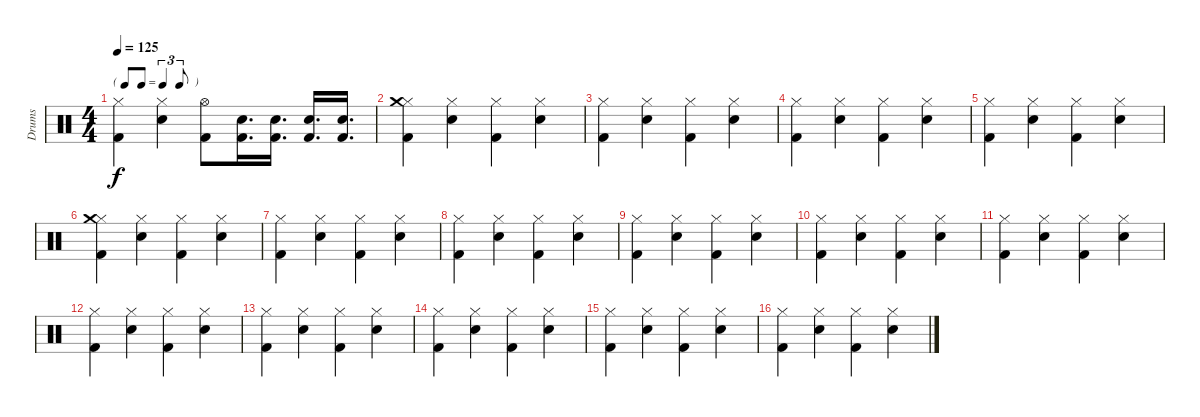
\track ("Drums" "Drums") {instrument percussion}
\staff {score}
\articulation defaults
\ts (4 4)
\tf triplet8th
\tempo 125
\clef neutral
\ks c
("Hi-Hat (closed)" "Kick (hit) 2").4{dy f} ("Hi-Hat (closed)" "Electric Snare (hit)").4 ("Hi-Hat (open)" "Kick (hit) 2").8 ("Electric Snare (hit)" "Kick (hit) 2").16{d} ("Electric Snare (hit)" "Kick (hit) 2").16{d} ("Electric Snare (hit)" "Kick (hit) 2").16{d} ("Electric Snare (hit)" "Kick (hit) 2").16{d} |
("Hi-Hat (closed)" "Crash medium (hit)" "Kick (hit) 2").4 ("Hi-Hat (closed)" "Electric Snare (hit)").4 ("Hi-Hat (closed)" "Kick (hit) 2").4 ("Hi-Hat (closed)" "Electric Snare (hit)").4 |
("Hi-Hat (closed)" "Kick (hit) 2").4 ("Hi-Hat (closed)" "Electric Snare (hit)").4 ("Hi-Hat (closed)" "Kick (hit) 2").4 ("Hi-Hat (closed)" "Electric Snare (hit)").4 |
("Hi-Hat (closed)" "Kick (hit) 2").4 ("Hi-Hat (closed)" "Electric Snare (hit)").4 ("Hi-Hat (closed)" "Kick (hit) 2").4 ("Hi-Hat (closed)" "Electric Snare (hit)").4 |
("Hi-Hat (closed)" "Kick (hit) 2").4 ("Hi-Hat (closed)" "Electric Snare (hit)").4 ("Hi-Hat (closed)" "Kick (hit) 2").4 ("Hi-Hat (closed)" "Electric Snare (hit)").4 |
("Hi-Hat (closed)" "Crash medium (hit)" "Kick (hit) 2").4 ("Hi-Hat (closed)" "Electric Snare (hit)").4 ("Hi-Hat (closed)" "Kick (hit) 2").4 ("Hi-Hat (closed)" "Electric Snare (hit)").4 |
("Hi-Hat (closed)" "Kick (hit) 2").4 ("Hi-Hat (closed)" "Electric Snare (hit)").4 ("Hi-Hat (closed)" "Kick (hit) 2").4 ("Hi-Hat (closed)" "Electric Snare (hit)").4 |
("Hi-Hat (closed)" "Kick (hit) 2").4 ("Hi-Hat (closed)" "Electric Snare (hit)").4 ("Hi-Hat (closed)" "Kick (hit) 2").4 ("Hi-Hat (closed)" "Electric Snare (hit)").4 |
("Hi-Hat (closed)" "Kick (hit) 2").4 ("Hi-Hat (closed)" "Electric Snare (hit)").4 ("Hi-Hat (closed)" "Kick (hit) 2").4 ("Hi-Hat (closed)" "Electric Snare (hit)").4 |
("Hi-Hat (closed)" "Kick (hit) 2").4 ("Hi-Hat (closed)" "Electric Snare (hit)").4 ("Hi-Hat (closed)" "Kick (hit) 2").4 ("Hi-Hat (closed)" "Electric Snare (hit)").4 |
("Hi-Hat (closed)" "Kick (hit) 2").4 ("Hi-Hat (closed)" "Electric Snare (hit)").4 ("Hi-Hat (closed)" "Kick (hit) 2").4 ("Hi-Hat (closed)" "Electric Snare (hit)").4 |
("Hi-Hat (closed)" "Kick (hit) 2").4 ("Hi-Hat (closed)" "Electric Snare (hit)").4 ("Hi-Hat (closed)" "Kick (hit) 2").4 ("Hi-Hat (closed)" "Electric Snare (hit)").4 |
("Hi-Hat (closed)" "Kick (hit) 2").4 ("Hi-Hat (closed)" "Electric Snare (hit)").4 ("Hi-Hat (closed)" "Kick (hit) 2").4 ("Hi-Hat (closed)" "Electric Snare (hit)").4 |
("Hi-Hat (closed)" "Kick (hit) 2").4 ("Hi-Hat (closed)" "Electric Snare (hit)").4 ("Hi-Hat (closed)" "Kick (hit) 2").4 ("Hi-Hat (closed)" "Electric Snare (hit)").4 |
("Hi-Hat (closed)" "Kick (hit) 2").4 ("Hi-Hat (closed)" "Electric Snare (hit)").4 ("Hi-Hat (closed)" "Kick (hit) 2").4 ("Hi-Hat (closed)" "Electric Snare (hit)").4 |
("Hi-Hat (closed)" "Kick (hit) 2").4 ("Hi-Hat (closed)" "Electric Snare (hit)").4 ("Hi-Hat (closed)" "Kick (hit) 2").4 ("Hi-Hat (closed)" "Electric Snare (hit)").4
